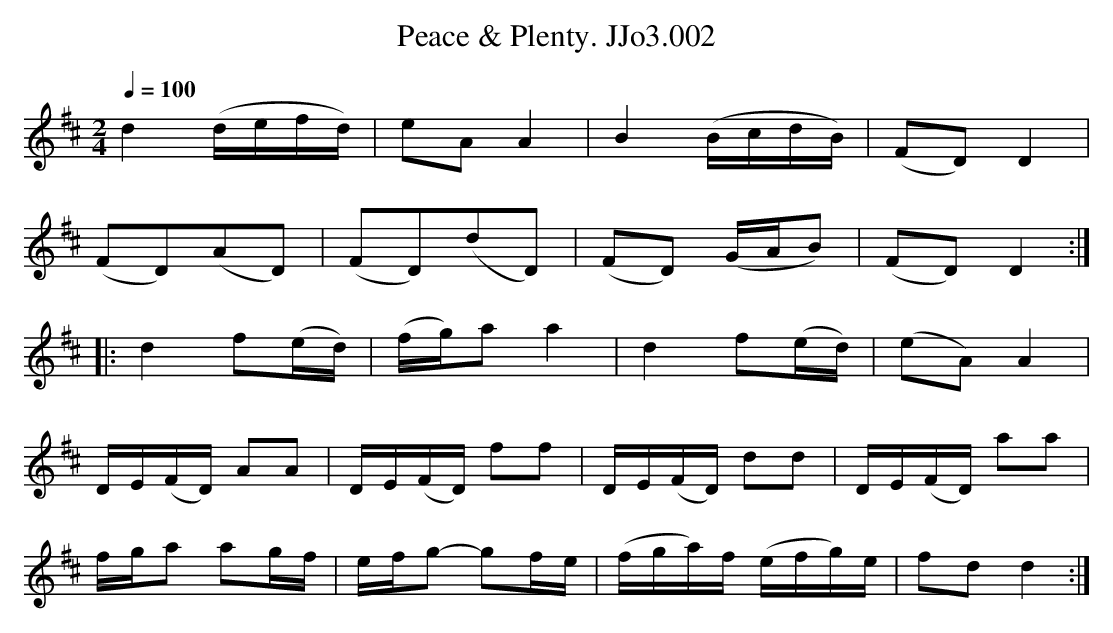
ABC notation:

X:1
T:Peace & Plenty. JJo3.002
M:2/4
L:1/8
Q:1/4=100
K:D
d2 (d/e/f/d/) | eA A2 | B2 (B/c/d/B/) | (FD) D2 |
(FD)(AD) | (FD)(dD) | (FD) (G/A/B) | (FD) D2 :|
|: d2 f(e/d/) | (f/g/)a a2 |  d2 f(e/d/) | (eA) A2 |
D/E/(F/D/) AA | D/E/(F/D/) ff | D/E/(F/D/) dd | D/E/(F/D/) aa |
f/g/a ag/f/ | e/f/g- gf/e/ | (f/g/a/)f/ (e/f/g/)e/ | fd d2 :|
